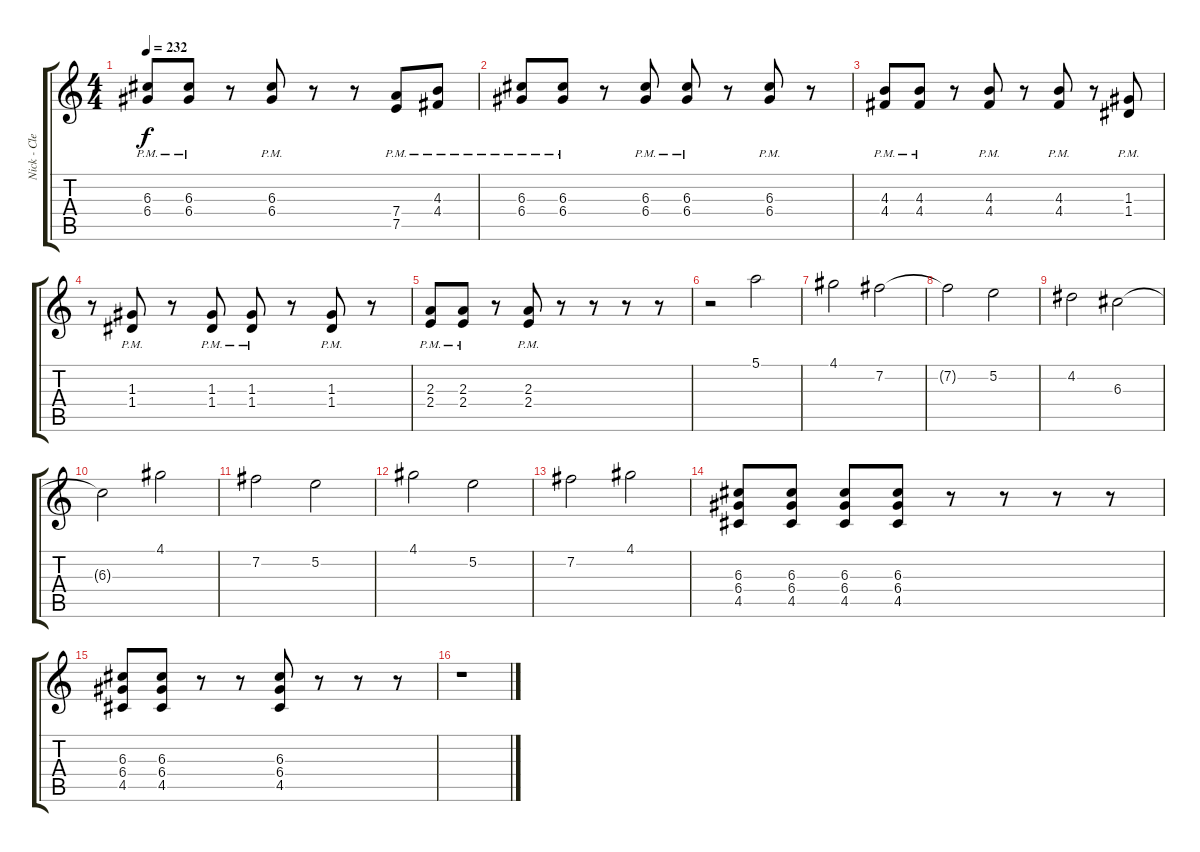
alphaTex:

\track ("Nick - Clean" "Nick - Cle") {instrument electricguitarclean}
\staff {score tabs}
\tuning (E4 B3 G3 D3 A2 E2) {hide}
\ts (4 4)
\tempo 232
\clef g2
\ks c
(6.3{pm} 6.4{pm}).8{dy f} (6.3{pm} 6.4{pm}).8 r.8 (6.3{pm} 6.4{pm}).8 r.8 r.8 (7.4{pm} 7.5{pm}).8 (4.3{pm} 4.4{pm}).8 |
(6.3{pm} 6.4{pm}).8 (6.3{pm} 6.4{pm}).8 r.8 (6.3{pm} 6.4{pm}).8 (6.3{pm} 6.4{pm}).8 r.8 (6.3{pm} 6.4{pm}).8 r.8 |
(4.3{pm} 4.4{pm}).8 (4.3{pm} 4.4{pm}).8 r.8 (4.3{pm} 4.4{pm}).8 r.8 (4.3{pm} 4.4{pm}).8 r.8 (1.3{pm} 1.4{pm}).8 |
r.8 (1.3{pm} 1.4{pm}).8 r.8 (1.3{pm} 1.4{pm}).8 (1.3{pm} 1.4{pm}).8 r.8 (1.3{pm} 1.4{pm}).8 r.8 |
(2.3{pm} 2.4{pm}).8 (2.3{pm} 2.4{pm}).8 r.8 (2.3{pm} 2.4{pm}).8 r.8 r.8 r.8 r.8 |
r.2 5.1.2 |
4.1.2 7.2.2 |
7.2{t}.2 5.2.2 |
4.2.2 6.3.2 |
6.3{t}.2 4.1.2 |
7.2.2 5.2.2 |
4.1.2 5.2.2 |
7.2.2 4.1.2 |
(6.3 6.4 4.5).8 (6.3 6.4 4.5).8 (6.3 6.4 4.5).8 (6.3 6.4 4.5).8 r.8 r.8 r.8 r.8 |
(6.3 6.4 4.5).8 (6.3 6.4 4.5).8 r.8 r.8 (6.3 6.4 4.5).8 r.8 r.8 r.8 |
r.1
